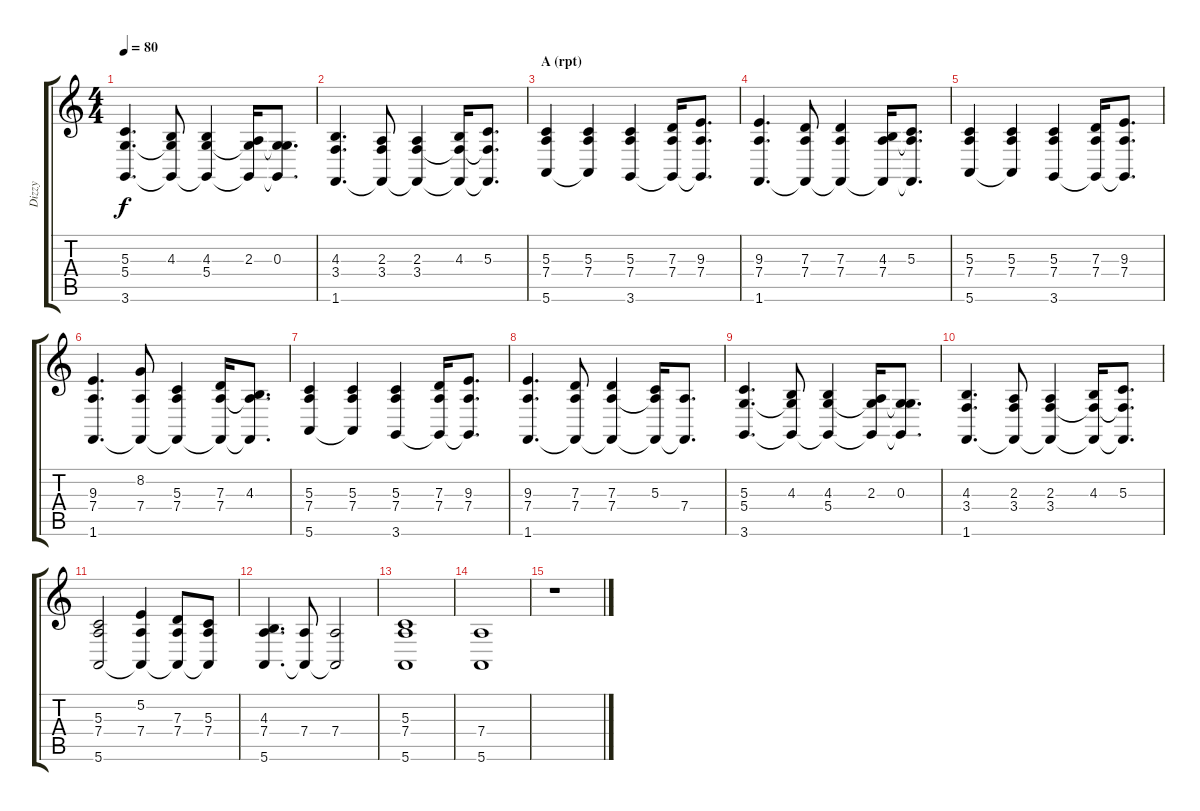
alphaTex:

\track ("Dizzy" "Dizzy") {instrument frenchhorn}
\staff {score tabs}
\tuning (E4 B3 G3 D3 A2 E2) {hide}
\ts (4 4)
\tempo 80
\clef g2
\ks c
(5.3 5.4 3.6).4{d dy f} (4.3 5.4{t} 3.6{t}).8 (4.3 5.4 3.6{t}).4 (2.3 5.4{t} 3.6{t}).16 (0.3 5.4{t} 3.6{t}).8{d} |
(4.3 3.4 1.6).4{d} (2.3 3.4 1.6{t}).8 (2.3 3.4 1.6{t}).4 (4.3 3.4{t} 1.6{t}).16 (5.3 3.4{t} 1.6{t}).8{d} |
\section ("" "A (rpt)")
(5.3 7.4 5.6).4 (5.3 7.4 5.6{t}).4 (5.3 7.4 3.6).4 (7.3 7.4 3.6{t}).16 (9.3 7.4 3.6{t}).8{d} |
(9.3 7.4 1.6).4{d} (7.3 7.4 1.6{t}).8 (7.3 7.4 1.6{t}).4 (4.3 7.4 1.6{t}).16 (5.3 7.4{t} 1.6{t}).8{d} |
(5.3 7.4 5.6).4 (5.3 7.4 5.6{t}).4 (5.3 7.4 3.6).4 (7.3 7.4 3.6{t}).16 (9.3 7.4 3.6{t}).8{d} |
(9.3 7.4 1.6).4{d} (8.2 7.4 1.6{t}).8 (5.3 7.4 1.6{t}).4 (7.3 7.4 1.6{t}).16 (4.3 7.4{t} 1.6{t}).8{d} |
(5.3 7.4 5.6).4 (5.3 7.4 5.6{t}).4 (5.3 7.4 3.6).4 (7.3 7.4 3.6{t}).16 (9.3 7.4 3.6{t}).8{d} |
(9.3 7.4 1.6).4{d} (7.3 7.4 1.6{t}).8 (7.3 7.4 1.6{t}).4 (5.3 7.4{t} 1.6{t}).16 (7.4 1.6{t}).8{d} |
(5.3 5.4 3.6).4{d} (4.3 5.4{t} 3.6{t}).8 (4.3 5.4 3.6{t}).4 (2.3 5.4{t} 3.6{t}).16 (0.3 5.4{t} 3.6{t}).8{d} |
(4.3 3.4 1.6).4{d} (2.3 3.4 1.6{t}).8 (2.3 3.4 1.6{t}).4 (4.3 3.4{t} 1.6{t}).16 (5.3 3.4{t} 1.6{t}).8{d} |
(5.3 7.4 5.6).2{volume 13} (5.2 7.4 5.6{t}).4 (7.3 7.4 5.6{t}).8 (5.3 7.4 5.6{t}).8 |
(4.3 7.4 5.6).4{d} (7.4 5.6{t}).8 (7.4 5.6{t}).2 |
(5.3 7.4 5.6).1 |
(7.4 5.6).1 |
r.1
